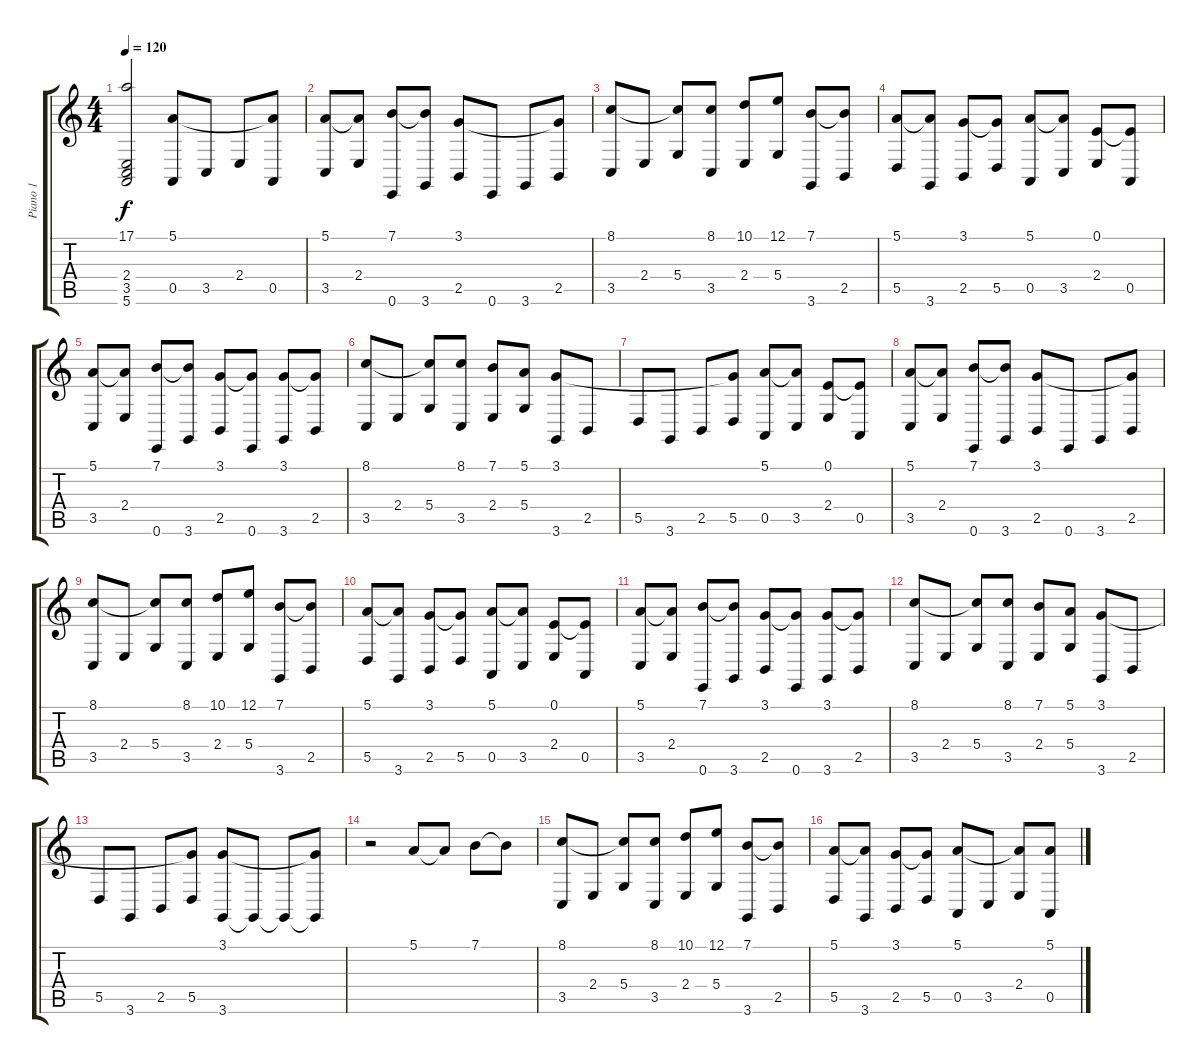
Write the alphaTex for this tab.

\track ("Piano 1" "Piano 1") {instrument acousticgrandpiano}
\staff {score tabs}
\tuning (E4 B3 G3 D3 A2 E2) {hide}
\ts (4 4)
\tempo 120
\clef g2
\ks c
(17.1{t} 2.4{t} 3.5{t} 5.6{t}).2{dy f} (5.1 0.5).8 3.5.8 2.4.8 (5.1{t} 0.5).8 |
(5.1 3.5).8 (5.1{t} 2.4).8 (7.1 0.6).8 (7.1{t} 3.6).8 (3.1 2.5).8 0.6.8 3.6.8 (3.1{t} 2.5).8 |
(8.1 3.5).8 2.4.8 (8.1{t} 5.4).8 (8.1 3.5).8 (10.1 2.4).8 (12.1 5.4).8 (7.1 3.6).8 (7.1{t} 2.5).8 |
(5.1 5.5).8 (5.1{t} 3.6).8 (3.1 2.5).8 (3.1{t} 5.5).8 (5.1 0.5).8 (5.1{t} 3.5).8 (0.1 2.4).8 (0.1{t} 0.5).8 |
(5.1 3.5).8 (5.1{t} 2.4).8 (7.1 0.6).8 (7.1{t} 3.6).8 (3.1 2.5).8 (3.1{t} 0.6).8 (3.1 3.6).8 (3.1{t} 2.5).8 |
(8.1 3.5).8 2.4.8 (8.1{t} 5.4).8 (8.1 3.5).8 (7.1 2.4).8 (5.1 5.4).8 (3.1 3.6).8 2.5.8 |
5.5.8 3.6.8 2.5.8 (3.1{t} 5.5).8 (5.1 0.5).8 (5.1{t} 3.5).8 (0.1 2.4).8 (0.1{t} 0.5).8 |
(5.1 3.5).8 (5.1{t} 2.4).8 (7.1 0.6).8 (7.1{t} 3.6).8 (3.1 2.5).8 0.6.8 3.6.8 (3.1{t} 2.5).8 |
(8.1 3.5).8 2.4.8 (8.1{t} 5.4).8 (8.1 3.5).8 (10.1 2.4).8 (12.1 5.4).8 (7.1 3.6).8 (7.1{t} 2.5).8 |
(5.1 5.5).8 (5.1{t} 3.6).8 (3.1 2.5).8 (3.1{t} 5.5).8 (5.1 0.5).8 (5.1{t} 3.5).8 (0.1 2.4).8 (0.1{t} 0.5).8 |
(5.1 3.5).8 (5.1{t} 2.4).8 (7.1 0.6).8 (7.1{t} 3.6).8 (3.1 2.5).8 (3.1{t} 0.6).8 (3.1 3.6).8 (3.1{t} 2.5).8 |
(8.1 3.5).8 2.4.8 (8.1{t} 5.4).8 (8.1 3.5).8 (7.1 2.4).8 (5.1 5.4).8 (3.1 3.6).8 2.5.8 |
5.5.8 3.6.8 2.5.8 (3.1{t} 5.5).8 (3.1 3.6).8 3.6{t}.8 3.6{t}.8 (3.1{t} 3.6{t}).8 |
r.2 5.1.8 5.1{t}.8 7.1.8 7.1{t}.8 |
(8.1 3.5).8 2.4.8 (8.1{t} 5.4).8 (8.1 3.5).8 (10.1 2.4).8 (12.1 5.4).8 (7.1 3.6).8 (7.1{t} 2.5).8 |
(5.1 5.5).8 (5.1{t} 3.6).8 (3.1 2.5).8 (3.1{t} 5.5).8 (5.1 0.5).8 3.5.8 (5.1{t} 2.4).8 (5.1 0.5).8
